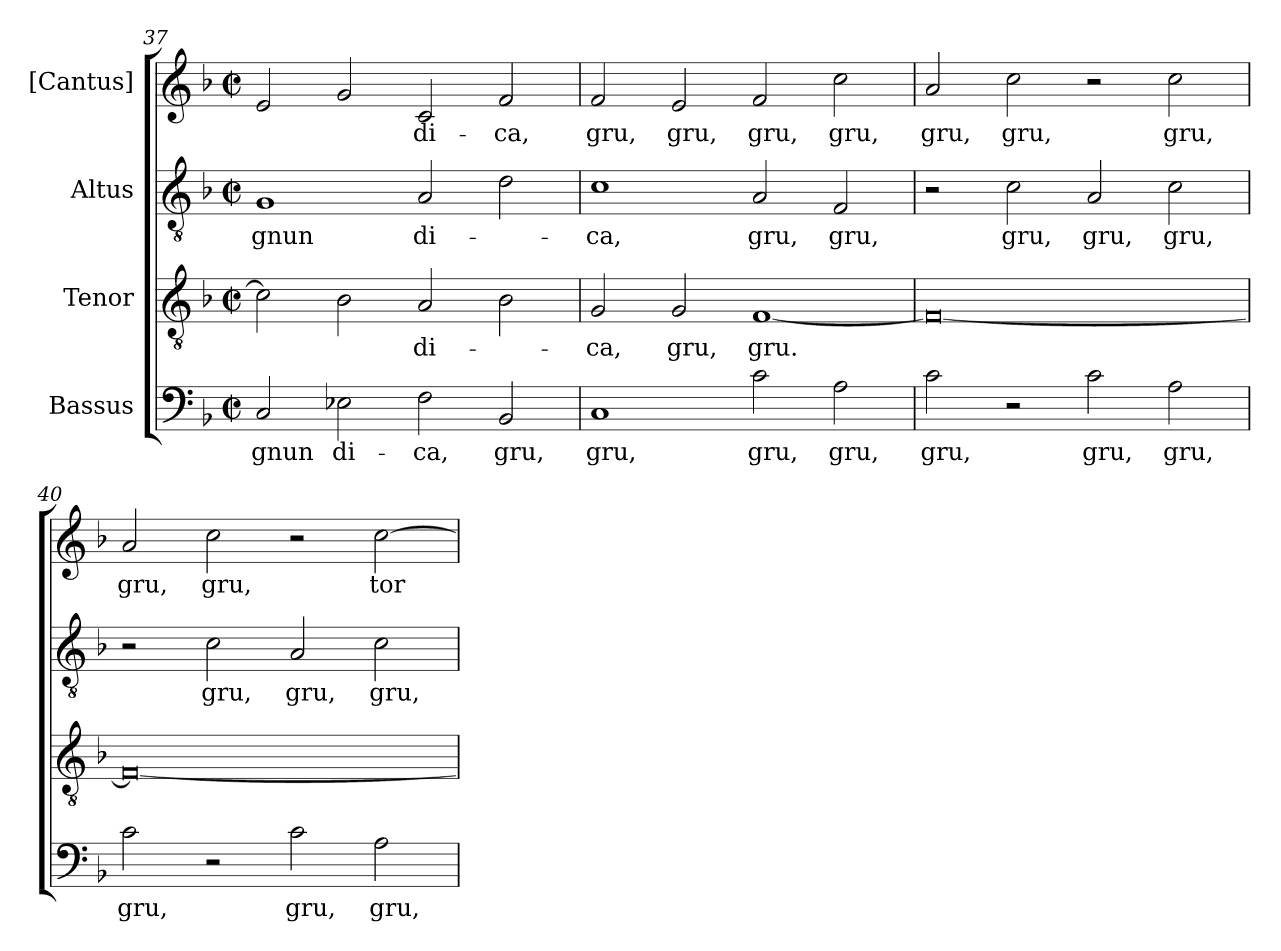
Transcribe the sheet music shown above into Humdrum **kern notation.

**kern	**text	**kern	**text	**kern	**text	**kern	**text
*part4	*part4	*part3	*part3	*part2	*part2	*part1	*part1
*staff4	*staff4	*staff3	*staff3	*staff2	*staff2	*staff1	*staff1
*I"Bassus	*	*I"Tenor	*	*I"Altus	*	*I"[Cantus]	*
*clefF4	*	*clefGv2	*	*clefGv2	*	*clefG2	*
*k[b-]	*	*k[b-]	*	*k[b-]	*	*k[b-]	*
*F:	*	*F:	*	*F:	*	*F:	*
*M2/2	*	*M2/2	*	*M2/2	*	*M2/2	*
*met(c|)	*	*met(c|)	*	*met(c|)	*	*met(c|)	*
=37	=37	=37	=37	=37	=37	=37	=37
!	!LO:LY:b:cj	!	!	!	!LO:LY:b:cj	!	!
2C/	-gnun	2c\]	.	1G	-gnun	2e/	.
!	!LO:LY:b:cj	!	!	!	!	!	!
2E-X\	di-	2B-\	.	.	.	2g/	.
!	!LO:LY:b:cj	!	!LO:LY:b:cj	!	!LO:LY:b:cj	!	!LO:LY:b:cj
2F\	-ca,	2A/	di-	2A/	di-	2c/	di-
!	!LO:LY:b:cj	!	!	!	!	!	!LO:LY:b:cj
2BB-/	gru,	2B-\	.	2d\	.	2f/	-ca,
!!LO:PB:g=z
=38	=38	=38	=38	=38	=38	=38	=38
!	!LO:LY:b:cj	!	!LO:LY:b:cj	!	!LO:LY:b:cj	!	!LO:LY:b:cj
1C	gru,	2G/	-ca,	1c	-ca,	2f/	gru,
!	!	!	!LO:LY:b:cj	!	!	!	!LO:LY:b:cj
.	.	2G/	gru,	.	.	2e/	gru,
!	!LO:LY:b:cj	!	!LO:LY:b	!	!LO:LY:b:cj	!	!LO:LY:b:cj
2c\	gru,	[<1F	gru.	2A/	gru,	2f/	gru,
!	!LO:LY:b:cj	!	!	!	!LO:LY:b:cj	!	!LO:LY:b:cj
2A\	gru,	.	.	2F/	gru,	2cc\	gru,
=39	=39	=39	=39	=39	=39	=39	=39
!	!LO:LY:b:cj	!	!	!	!	!	!LO:LY:b:cj
2c\	gru,	0F_<	.	2r	.	2a/	gru,
!	!	!	!	!	!LO:LY:b:cj	!	!LO:LY:b:cj
2r	.	.	.	2c\	gru,	2cc\	gru,
!	!LO:LY:b:cj	!	!	!	!LO:LY:b:cj	!	!
2c\	gru,	.	.	2A/	gru,	2r	.
!	!LO:LY:b:cj	!	!	!	!LO:LY:b:cj	!	!LO:LY:b:cj
2A\	gru,	.	.	2c\	gru,	2cc\	gru,
=40	=40	=40	=40	=40	=40	=40	=40
!	!LO:LY:b:cj	!	!	!	!	!	!LO:LY:b:cj
2c\	gru,	0F_<	.	2r	.	2a/	gru,
!	!	!	!	!	!LO:LY:b:cj	!	!LO:LY:b:cj
2r	.	.	.	2c\	gru,	2cc\	gru,
!	!LO:LY:b:cj	!	!	!	!LO:LY:b:cj	!	!
2c\	gru,	.	.	2A/	gru,	2r	.
!	!LO:LY:b:cj	!	!	!	!LO:LY:b:cj	!	!LO:LY:b
2A\	gru,	.	.	2c\	gru,	[>2cc\	tor
=	=	=	=	=	=	=	=
*-	*-	*-	*-	*-	*-	*-	*-
